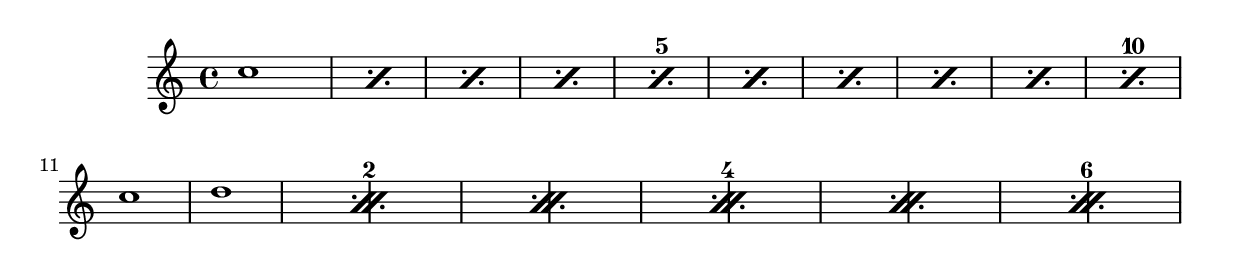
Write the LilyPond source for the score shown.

%% Do not edit this file; it is automatically
%% generated from LSR http://lsr.dsi.unimi.it
%% This file is in the public domain.
\version "2.12.2"

\header {
  lsrtags = "repeats, tweaks-and-overrides"

%% Translation of GIT committish: fa19277d20f8ab0397c560eb0e7b814bd804ecec
  texidoces = "
Se pueden mostrar los contadores de las repeticiones del tipo
porcentaje a intervalos regulares mediante el establecimiento de
la propiedad de contexto @code{repeatCountVisibility}.

"
  doctitlees = "Visibilidad del contador de repeticiones de tipo porcentaje"


%% Translation of GIT committish: 0a868be38a775ecb1ef935b079000cebbc64de40
  texidocde = "
Prozentwiederholungszähler können in regelmäßigen Intervallen angezeigt
werden, indem man die Eigenschaft @code{repeatCountVisibility} beeinflusst.
"
  doctitlede = "Sichtbarkeit von Prozent-Wiederholungen"

%% Translation of GIT committish: a5bde6d51a5c88e952d95ae36c61a5efc22ba441
  texidocfr = "
Le numéro de mesure répétée sera imprimé à intervalle régulier si vous
déterminez la propriété de contexte @code{repeatCountVisibility}.

"
  doctitlefr = "Affichage du numéro de répétition en pourcent"


  texidoc = "
Percent repeat counters can be shown at regular intervals by setting
the context property @code{repeatCountVisibility}.

"
  doctitle = "Percent repeat count visibility"
} % begin verbatim

\relative c'' {
  \set countPercentRepeats = ##t
  \set repeatCountVisibility = #(every-nth-repeat-count-visible 5)
  \repeat percent 10 { c1 } \break
  \set repeatCountVisibility = #(every-nth-repeat-count-visible 2)
  \repeat percent 6 { c1 d1 }
}
